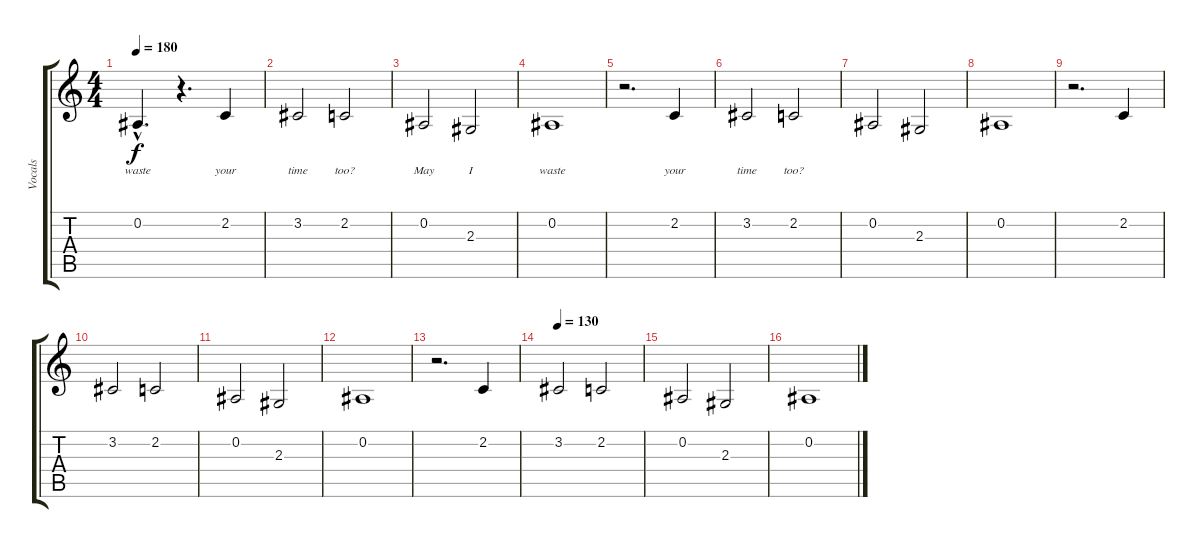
\track ("Vocals" "Vocals") {instrument tenorsax}
\staff {score tabs}
\tuning (Eb4 Bb3 Gb3 Db3 Ab2 Eb2) {hide}
\ts (4 4)
\tempo 180
\clef g2
\ks c
0.2{hac t}.4{d lyrics (0 "waste") lyrics (1 "") lyrics (2 "") lyrics (3 "") lyrics (4 "") dy f} r.4{d} 2.2.4{lyrics (0 "your") lyrics (1 "") lyrics (2 "") lyrics (3 "") lyrics (4 "")} |
3.2.2{lyrics (0 "time") lyrics (1 "") lyrics (2 "") lyrics (3 "") lyrics (4 "")} 2.2.2{lyrics (0 "too?") lyrics (1 "") lyrics (2 "") lyrics (3 "") lyrics (4 "")} |
0.2.2{lyrics (0 "May") lyrics (1 "") lyrics (2 "") lyrics (3 "") lyrics (4 "")} 2.3.2{lyrics (0 "I") lyrics (1 "") lyrics (2 "") lyrics (3 "") lyrics (4 "")} |
0.2.1{lyrics (0 "waste") lyrics (1 "") lyrics (2 "") lyrics (3 "") lyrics (4 "")} |
r.2{d} 2.2.4{lyrics (0 "your") lyrics (1 "") lyrics (2 "") lyrics (3 "") lyrics (4 "")} |
3.2.2{lyrics (0 "time") lyrics (1 "") lyrics (2 "") lyrics (3 "") lyrics (4 "")} 2.2.2{lyrics (0 "too?") lyrics (1 "") lyrics (2 "") lyrics (3 "") lyrics (4 "")} |
0.2.2 2.3.2 |
0.2.1 |
r.2{d} 2.2.4 |
3.2.2 2.2.2 |
0.2.2 2.3.2 |
0.2.1 |
r.2{d} 2.2.4 |
\tempo 130
3.2.2 2.2.2 |
0.2.2 2.3.2 |
0.2.1
